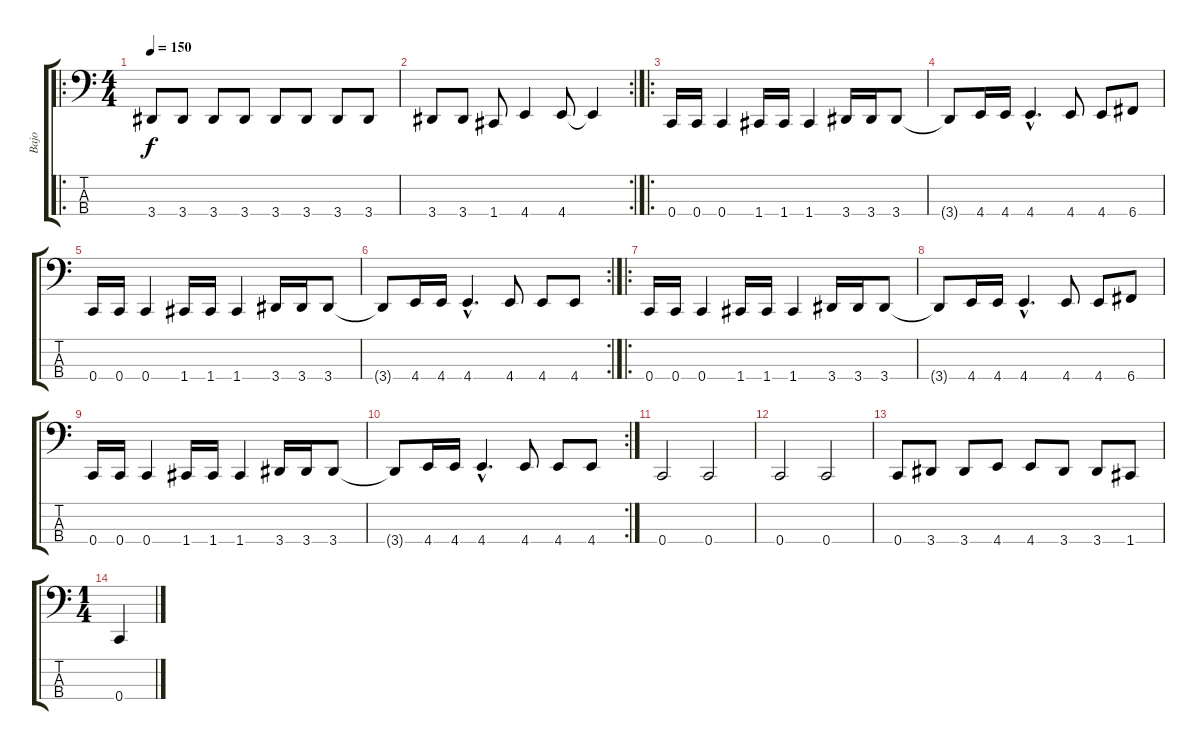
\track ("Bajo" "Bajo") {instrument slapbass1}
\staff {score tabs}
\tuning (F2 C2 G1 C1) {hide}
\ro
\ts (4 4)
\tempo 150
\clef f4
\ks c
3.4.8{dy f} 3.4.8 3.4.8 3.4.8 3.4.8 3.4.8 3.4.8 3.4.8 |
\rc 2
3.4.8 3.4.8 1.4.8 4.4.4 4.4.8 4.4{t}.4 |
\ro
0.4.16{instrument electricbasspick} 0.4.16 0.4.4 1.4.16 1.4.16 1.4.4 3.4.16 3.4.16 3.4.8 |
3.4{t}.8 4.4.16 4.4.16 4.4{hac}.4{d} 4.4.8 4.4.8 6.4.8 |
0.4.16{instrument electricbasspick} 0.4.16 0.4.4 1.4.16 1.4.16 1.4.4 3.4.16 3.4.16 3.4.8 |
\rc 2
3.4{t}.8 4.4.16 4.4.16 4.4{hac}.4{d} 4.4.8 4.4.8 4.4.8 |
\ro
0.4.16{instrument electricbasspick} 0.4.16 0.4.4 1.4.16 1.4.16 1.4.4 3.4.16 3.4.16 3.4.8 |
3.4{t}.8 4.4.16 4.4.16 4.4{hac}.4{d} 4.4.8 4.4.8 6.4.8 |
0.4.16{instrument electricbasspick} 0.4.16 0.4.4 1.4.16 1.4.16 1.4.4 3.4.16 3.4.16 3.4.8 |
\rc 2
3.4{t}.8 4.4.16 4.4.16 4.4{hac}.4{d} 4.4.8 4.4.8 4.4.8 |
0.4.2 0.4.2 |
0.4.2 0.4.2 |
0.4.8 3.4.8 3.4.8 4.4.8 4.4.8 3.4.8 3.4.8 1.4.8 |
\ts (1 4)
0.4.4
